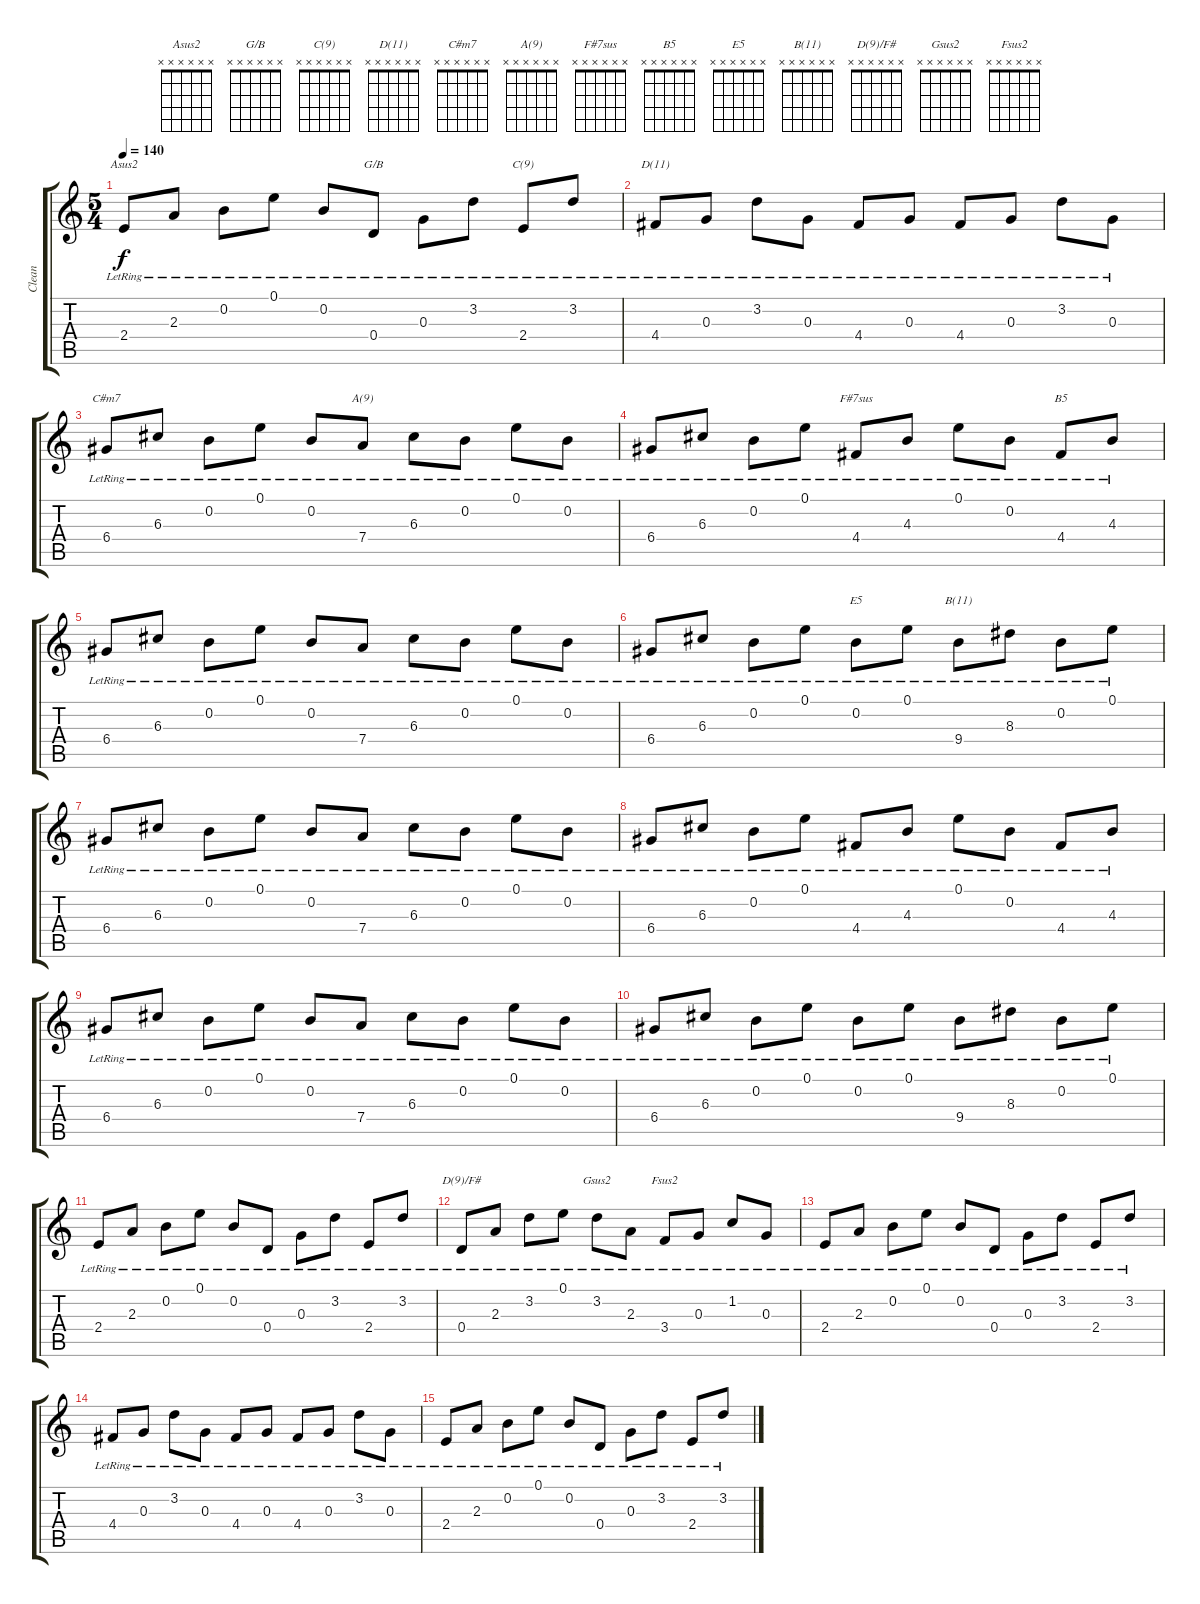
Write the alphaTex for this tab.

\track ("Clean" "Clean") {instrument acousticguitarsteel}
\staff {score tabs}
\tuning (E4 B3 G3 D3 A2 E2) {hide}
\chord ("Asus2" x x x x x x)
\chord ("G/B" x x x x x x)
\chord ("C(9)" x x x x x x)
\chord ("D(11)" x x x x x x)
\chord ("C#m7" x x x x x x)
\chord ("A(9)" x x x x x x)
\chord ("F#7sus" x x x x x x)
\chord ("B5" x x x x x x)
\chord ("E5" x x x x x x)
\chord ("B(11)" x x x x x x)
\chord ("D(9)/F#" x x x x x x)
\chord ("Gsus2" x x x x x x)
\chord ("Fsus2" x x x x x x)
\ts (5 4)
\tempo 140
\clef g2
\ks c
2.4{lr}.8{ch "Asus2" dy f} 2.3{lr}.8 0.2{lr}.8 0.1{lr}.8 0.2{lr}.8 0.4{lr}.8{ch "G/B"} 0.3{lr}.8 3.2{lr}.8 2.4{lr}.8{ch "C(9)"} 3.2{lr}.8 |
4.4{lr}.8{ch "D(11)"} 0.3{lr}.8 3.2{lr}.8 0.3{lr}.8 4.4{lr}.8 0.3{lr}.8 4.4{lr}.8 0.3{lr}.8 3.2{lr}.8 0.3{lr}.8 |
6.4{lr}.8{ch "C#m7"} 6.3{lr}.8 0.2{lr}.8 0.1{lr}.8 0.2{lr}.8 7.4{lr}.8{ch "A(9)"} 6.3{lr}.8 0.2{lr}.8 0.1{lr}.8 0.2{lr}.8 |
6.4{lr}.8 6.3{lr}.8 0.2{lr}.8 0.1{lr}.8 4.4{lr}.8{ch "F#7sus"} 4.3{lr}.8 0.1{lr}.8 0.2{lr}.8 4.4{lr}.8{ch "B5"} 4.3{lr}.8 |
6.4{lr}.8 6.3{lr}.8 0.2{lr}.8 0.1{lr}.8 0.2{lr}.8 7.4{lr}.8 6.3{lr}.8 0.2{lr}.8 0.1{lr}.8 0.2{lr}.8 |
6.4{lr}.8 6.3{lr}.8 0.2{lr}.8 0.1{lr}.8 0.2{lr}.8{ch "E5"} 0.1{lr}.8 9.4{lr}.8{ch "B(11)"} 8.3{lr}.8 0.2{lr}.8 0.1{lr}.8 |
6.4{lr}.8 6.3{lr}.8 0.2{lr}.8 0.1{lr}.8 0.2{lr}.8 7.4{lr}.8 6.3{lr}.8 0.2{lr}.8 0.1{lr}.8 0.2{lr}.8 |
6.4{lr}.8 6.3{lr}.8 0.2{lr}.8 0.1{lr}.8 4.4{lr}.8 4.3{lr}.8 0.1{lr}.8 0.2{lr}.8 4.4{lr}.8 4.3{lr}.8 |
6.4{lr}.8 6.3{lr}.8 0.2{lr}.8 0.1{lr}.8 0.2{lr}.8 7.4{lr}.8 6.3{lr}.8 0.2{lr}.8 0.1{lr}.8 0.2{lr}.8 |
6.4{lr}.8 6.3{lr}.8 0.2{lr}.8 0.1{lr}.8 0.2{lr}.8 0.1{lr}.8 9.4{lr}.8 8.3{lr}.8 0.2{lr}.8 0.1{lr}.8 |
2.4{lr}.8 2.3{lr}.8 0.2{lr}.8 0.1{lr}.8 0.2{lr}.8 0.4{lr}.8 0.3{lr}.8 3.2{lr}.8 2.4{lr}.8 3.2{lr}.8 |
0.4{lr}.8{ch "D(9)/F#" volume 10} 2.3{lr}.8 3.2{lr}.8 0.1{lr}.8 3.2{lr}.8{ch "Gsus2" volume 9} 2.3{lr}.8 3.4{lr}.8{ch "Fsus2"} 0.3{lr}.8 1.2{lr}.8 0.3{lr}.8 |
2.4{lr}.8 2.3{lr}.8 0.2{lr}.8 0.1{lr}.8 0.2{lr}.8 0.4{lr}.8 0.3{lr}.8 3.2{lr}.8 2.4{lr}.8 3.2{lr}.8 |
4.4{lr}.8{volume 6} 0.3{lr}.8 3.2{lr}.8 0.3{lr}.8 4.4{lr}.8 0.3{lr}.8 4.4{lr}.8 0.3{lr}.8 3.2{lr}.8 0.3{lr}.8 |
2.4{lr}.8{volume 6} 2.3{lr}.8 0.2{lr}.8 0.1{lr}.8 0.2{lr}.8 0.4{lr}.8 0.3{lr}.8 3.2{lr}.8 2.4{lr}.8 3.2{lr}.8
